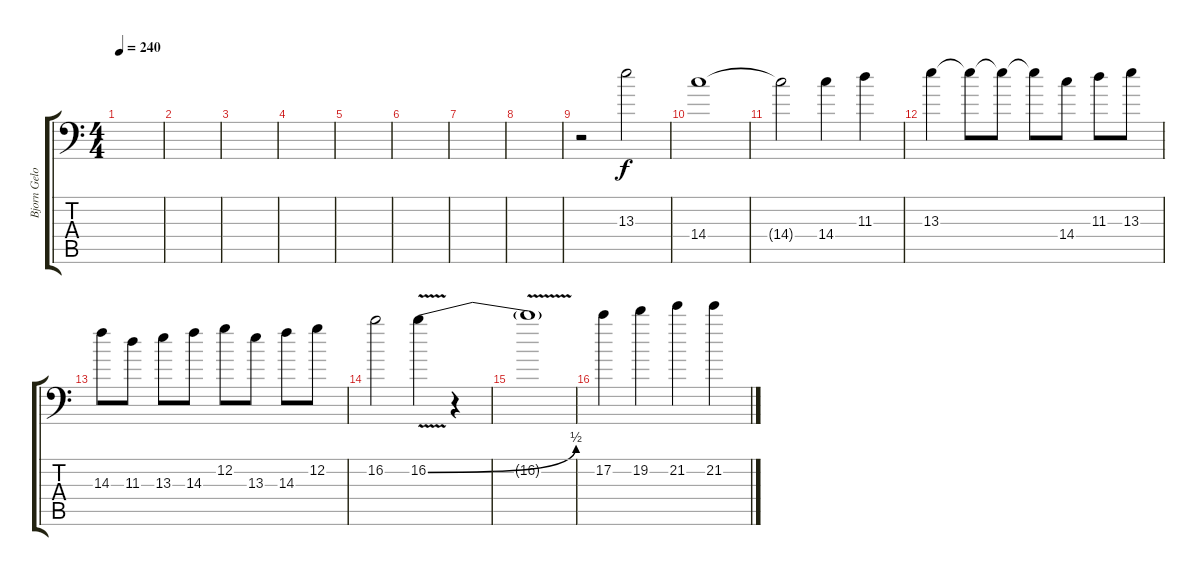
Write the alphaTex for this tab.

\track ("Bjorn Gelotte " "Bjorn Gelo") {instrument distortionguitar}
\staff {score tabs}
\tuning (C4 G3 Eb3 Bb2 F2 Bb1) {hide}
\ts (4 4)
\tempo 240
\clef f4
\ks c
|
|
|
|
|
|
|
|
r.2 13.3.2 |
14.4.1 |
14.4{t}.2 14.4.4 11.3.4 |
13.3.4 13.3{t}.8 13.3{t}.8 13.3{t}.8 14.4.8 11.3.8 13.3.8 |
14.3.8 11.3.8 13.3.8 14.3.8 12.2.8 13.3.8 14.3.8 12.2.8 |
16.2.2 16.2{be (bend 0 0 60 2) v}.4 r.4 |
16.2{t}.1 |
17.2.4 19.2.4 21.2.4 21.2.4
